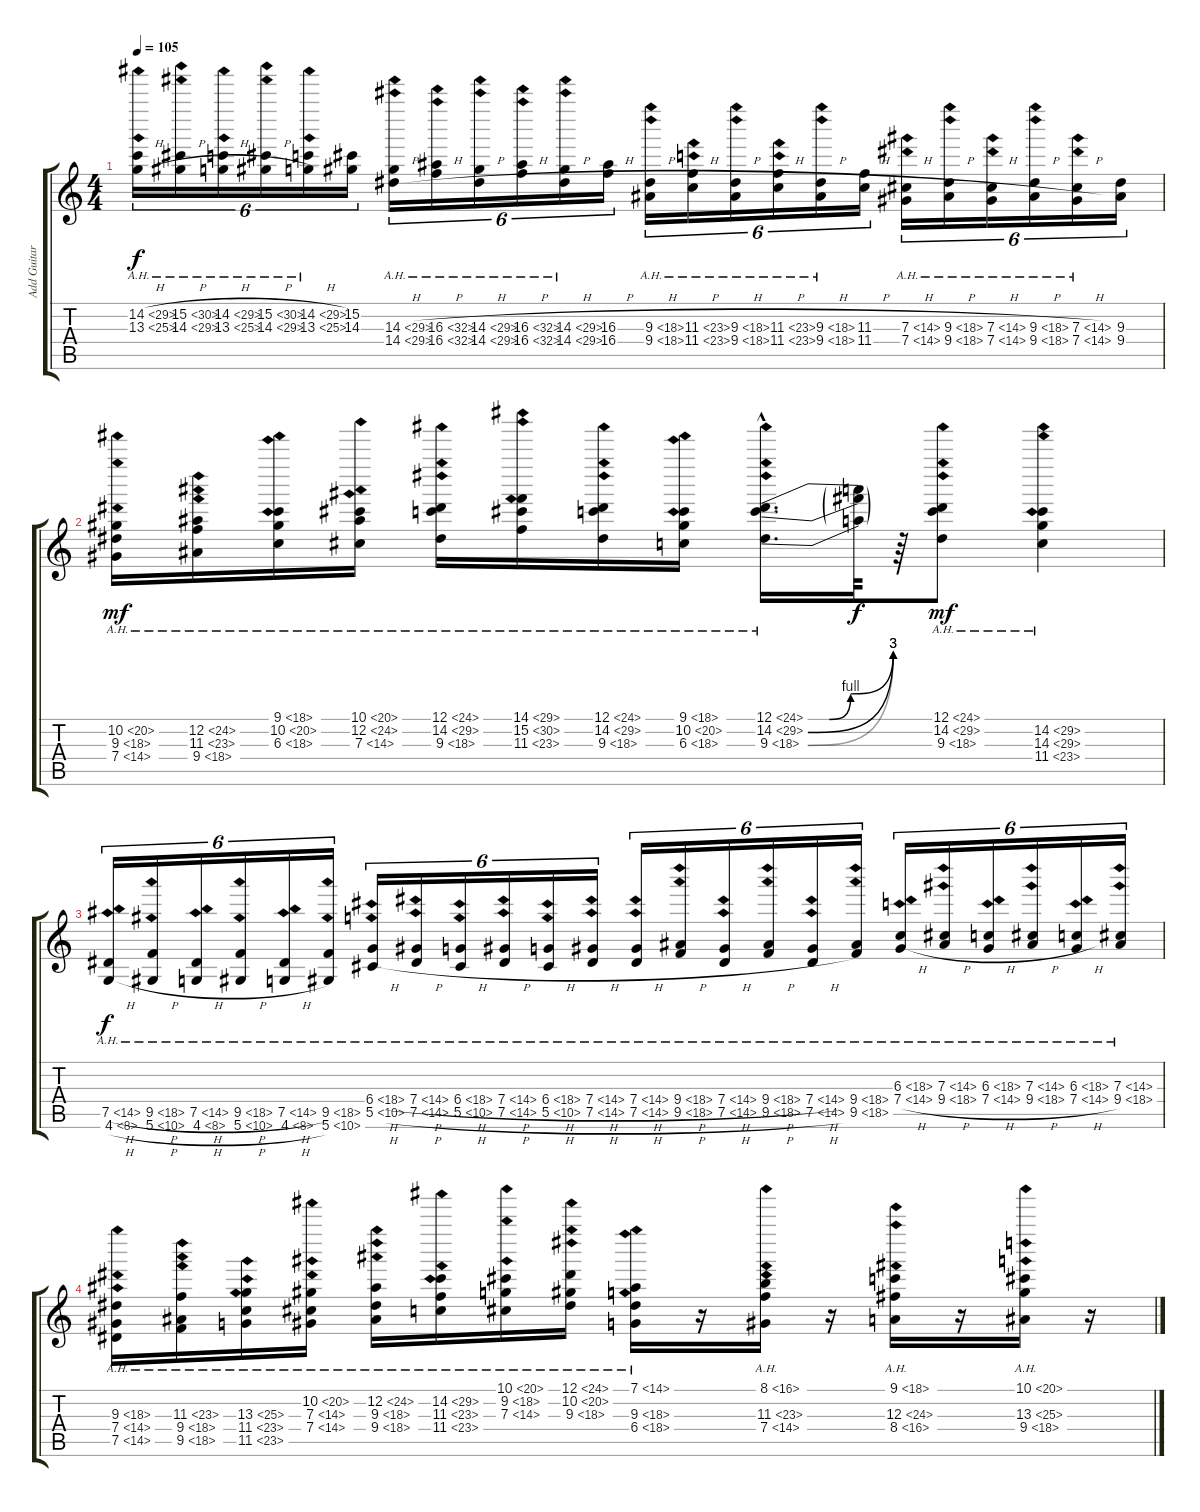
\track ("Add Guitar" "Add Guitar") {instrument distortionguitar}
\staff {score tabs}
\tuning (Eb4 Bb3 Gb3 Db3 Ab2 Eb2) {hide}
\ts (4 4)
\tempo 105
\clef g2
\ks c
(14.2{ah 15 h} 13.3{ah 12 h}).16{tu (6 4) dy f} (15.2{ah 15 h} 14.3{ah 15 h}).16{tu (6 4)} (14.2{ah 15 h} 13.3{ah 12 h}).16{tu (6 4)} (15.2{ah 15 h} 14.3{ah 15 h}).16{tu (6 4)} (14.2{ah 15 h} 13.3{ah 12 h}).16{tu (6 4)} (15.2 14.3).16{tu (6 4)} (14.3{ah 15 h} 14.4{ah 15 h}).16{tu (6 4)} (16.3{ah 16 h} 16.4{ah 16 h}).16{tu (6 4)} (14.3{ah 15 h} 14.4{ah 15 h}).16{tu (6 4)} (16.3{ah 16 h} 16.4{ah 16 h}).16{tu (6 4)} (14.3{ah 15 h} 14.4{ah 15 h}).16{tu (6 4)} (16.3{h} 16.4{h}).16{tu (6 4)} (9.3{ah 9 h} 9.4{ah 9 h}).16{tu (6 4)} (11.3{ah 12 h} 11.4{ah 12 h}).16{tu (6 4)} (9.3{ah 9 h} 9.4{ah 9 h}).16{tu (6 4)} (11.3{ah 12 h} 11.4{ah 12 h}).16{tu (6 4)} (9.3{ah 9 h} 9.4{ah 9 h}).16{tu (6 4)} (11.3{h} 11.4{h}).16{tu (6 4)} (7.3{ah 7 h} 7.4{ah 7 h}).16{tu (6 4)} (9.3{ah 9 h} 9.4{ah 9 h}).16{tu (6 4)} (7.3{ah 7 h} 7.4{ah 7 h}).16{tu (6 4)} (9.3{ah 9 h} 9.4{ah 9 h}).16{tu (6 4)} (7.3{ah 7 h} 7.4{ah 7 h}).16{tu (6 4)} (9.3 9.4).16{tu (6 4)} |
(10.2{ah 10} 9.3{ah 9} 7.4{ah 7}).16{dy mf} (12.2{ah 12} 11.3{ah 12} 9.4{ah 9}).16 (9.1{ah 9} 10.2{ah 10} 6.3{ah 12}).16 (10.1{ah 10} 12.2{ah 12} 7.3{ah 7}).16 (12.1{ah 12} 14.2{ah 15} 9.3{ah 9}).16 (14.1{ah 15} 15.2{ah 15} 11.3{ah 12}).16 (12.1{ah 12} 14.2{ah 15} 9.3{ah 9}).16 (9.1{ah 9} 10.2{ah 10} 6.3{ah 12}).16 (12.1{be (custom 0 0 15 0 30 4 60 12) ah 12 hac} 14.2{be (bend 0 0 60 12) ah 15 hac} 9.3{be (bend 0 0 60 12) ah 9 hac}).16{d} (12.1{t} 14.2{t} 9.3{t}).64{dy f} r.64 (12.1{ah 12} 14.2{ah 15} 9.3{ah 9}).8{dy mf} (14.2{ah 15} 14.3{ah 15} 11.4{ah 12}).4 |
(7.5{ah 7 h} 4.6{ah 4 h}).16{tu (6 4) dy f} (9.5{ah 9 h} 5.6{ah 5 h}).16{tu (6 4)} (7.5{ah 7 h} 4.6{ah 4 h}).16{tu (6 4)} (9.5{ah 9 h} 5.6{ah 5 h}).16{tu (6 4)} (7.5{ah 7 h} 4.6{ah 4 h}).16{tu (6 4)} (9.5{ah 9} 5.6{ah 5}).16{tu (6 4)} (6.4{ah 12 h} 5.5{ah 5 h}).16{tu (6 4)} (7.4{ah 7 h} 7.5{ah 7 h}).16{tu (6 4)} (6.4{ah 12 h} 5.5{ah 5 h}).16{tu (6 4)} (7.4{ah 7 h} 7.5{ah 7 h}).16{tu (6 4)} (6.4{ah 12 h} 5.5{ah 5 h}).16{tu (6 4)} (7.4{ah 7 h} 7.5{ah 7 h}).16{tu (6 4)} (7.4{ah 7 h} 7.5{ah 7 h}).16{tu (6 4)} (9.4{ah 9 h} 9.5{ah 9 h}).16{tu (6 4)} (7.4{ah 7 h} 7.5{ah 7 h}).16{tu (6 4)} (9.4{ah 9 h} 9.5{ah 9 h}).16{tu (6 4)} (7.4{ah 7 h} 7.5{ah 7 h}).16{tu (6 4)} (9.4{ah 9} 9.5{ah 9}).16{tu (6 4)} (6.3{ah 12 h} 7.4{ah 7 h}).16{tu (6 4)} (7.3{ah 7 h} 9.4{ah 9 h}).16{tu (6 4)} (6.3{ah 12 h} 7.4{ah 7 h}).16{tu (6 4)} (7.3{ah 7 h} 9.4{ah 9 h}).16{tu (6 4)} (6.3{ah 12 h} 7.4{ah 7 h}).16{tu (6 4)} (7.3{ah 7} 9.4{ah 9}).16{tu (6 4)} |
(9.3{ah 9} 7.4{ah 7} 7.5{ah 7}).16 (11.3{ah 12} 9.4{ah 9} 9.5{ah 9}).16 (13.3{ah 12} 11.4{ah 12} 11.5{ah 12}).16 (10.2{ah 10} 7.3{ah 7} 7.4{ah 7}).16 (12.2{ah 12} 9.3{ah 9} 9.4{ah 9}).16 (14.2{ah 15} 11.3{ah 12} 11.4{ah 12}).16 (10.1{ah 10} 9.2{ah 9} 7.3{ah 7}).16 (12.1{ah 12} 10.2{ah 10} 9.3{ah 9}).16 (7.1{ah 7} 9.3{ah 9} 6.4{ah 12}).16 r.16 (8.1{ah 8} 11.3{ah 12} 7.4{ah 7}).16 r.16 (9.1{ah 9} 12.3{ah 12} 8.4{ah 8}).16 r.16 (10.1{ah 10} 13.3{ah 12} 9.4{ah 9}).16 r.16
